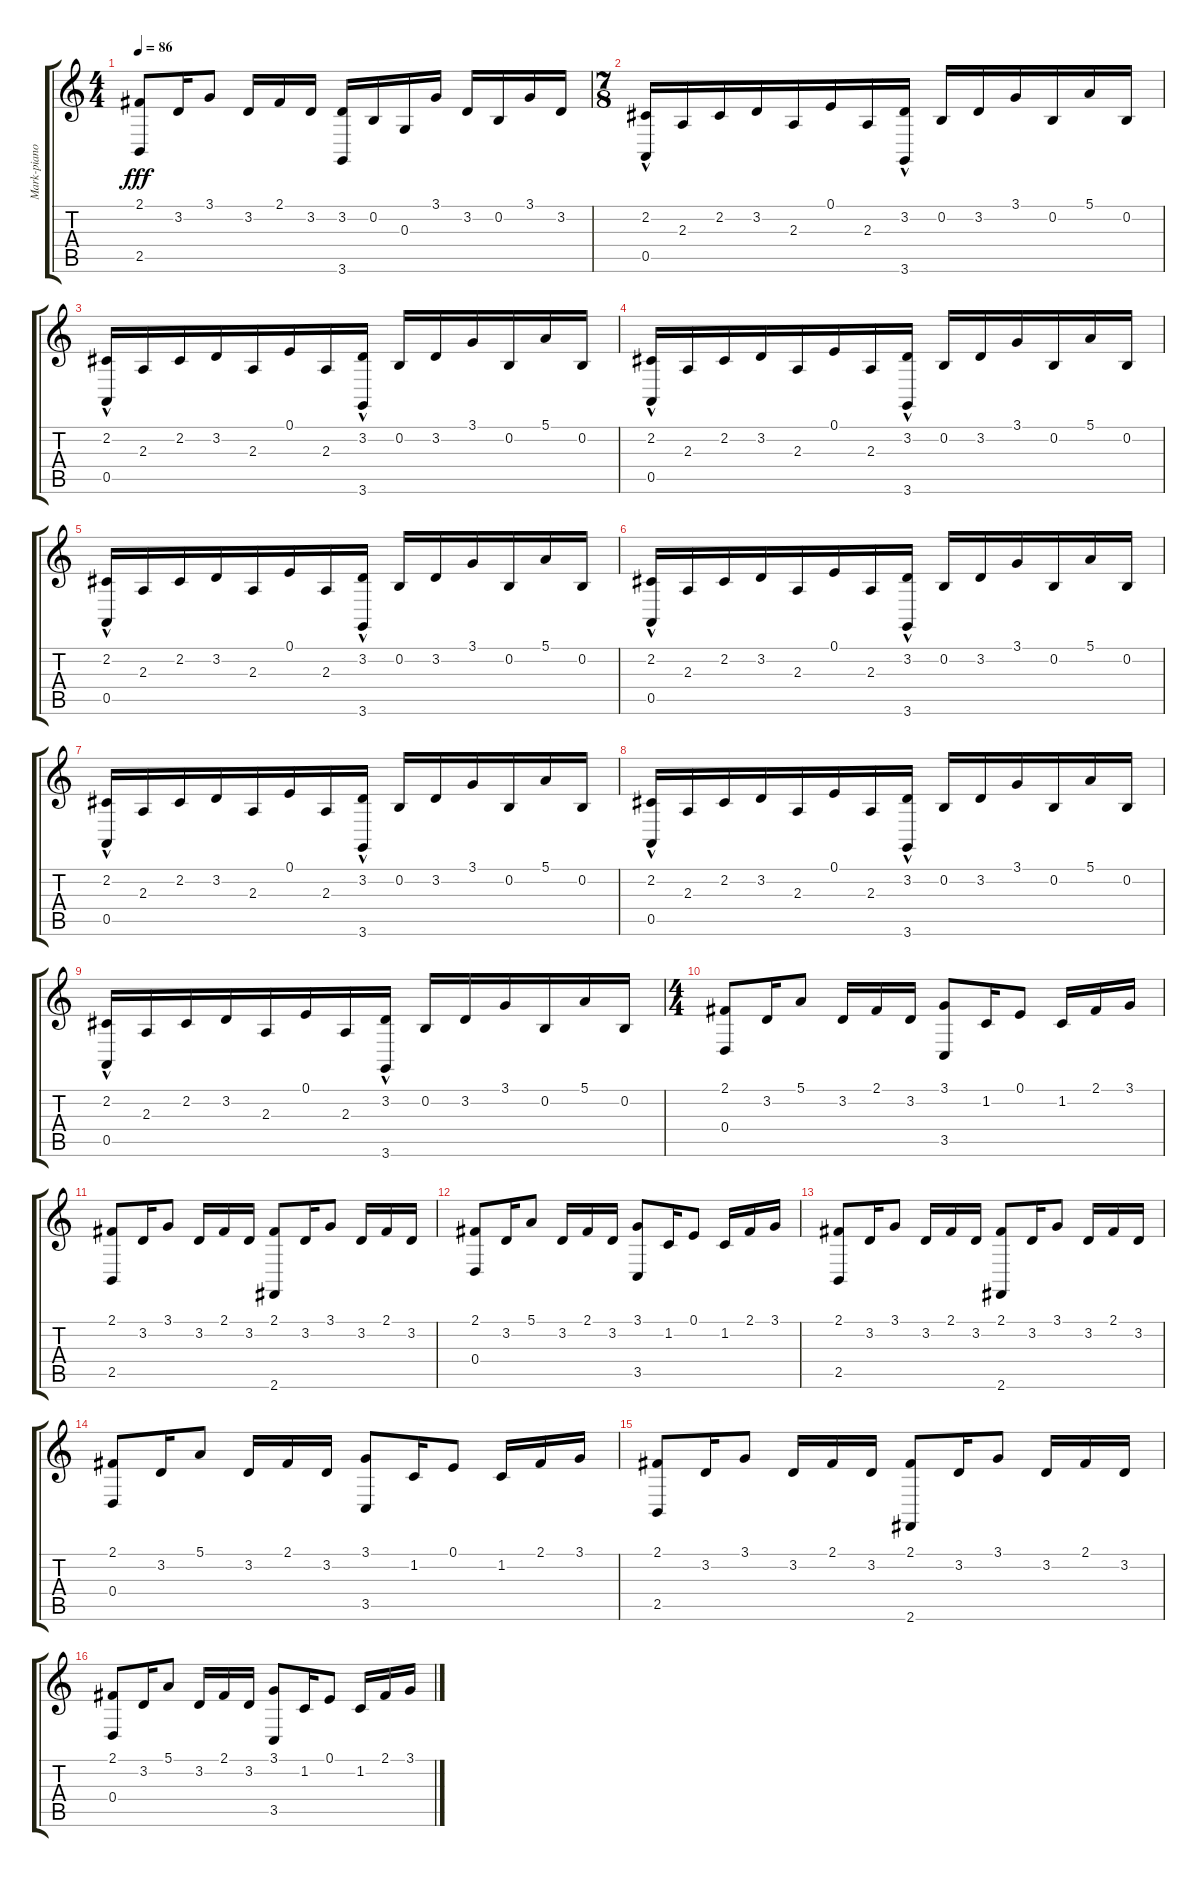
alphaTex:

\track ("Mark-piano" "Mark-piano") {instrument honkytonkpiano}
\staff {score tabs}
\tuning (E4 B3 G3 D3 A2 E2) {hide}
\ts (4 4)
\tempo 86
\clef g2
\ks c
(2.1 2.5).8{dy fff} 3.2.16 3.1.8 3.2.16 2.1.16 3.2.16 (3.2 3.6).16 0.2.16 0.3.16 3.1.16 3.2.16 0.2.16 3.1.16 3.2.16 |
\ts (7 8)
(2.2 0.5{hac}).16 2.3.16 2.2.16 3.2.16 2.3.16 0.1.16 2.3.16 (3.2 3.6{hac}).16 0.2.16 3.2.16 3.1.16 0.2.16 5.1.16 0.2.16 |
(2.2 0.5{hac}).16 2.3.16 2.2.16 3.2.16 2.3.16 0.1.16 2.3.16 (3.2 3.6{hac}).16 0.2.16 3.2.16 3.1.16 0.2.16 5.1.16 0.2.16 |
(2.2 0.5{hac}).16 2.3.16 2.2.16 3.2.16 2.3.16 0.1.16 2.3.16 (3.2 3.6{hac}).16 0.2.16 3.2.16 3.1.16 0.2.16 5.1.16 0.2.16 |
(2.2 0.5{hac}).16 2.3.16 2.2.16 3.2.16 2.3.16 0.1.16 2.3.16 (3.2 3.6{hac}).16 0.2.16 3.2.16 3.1.16 0.2.16 5.1.16 0.2.16 |
(2.2 0.5{hac}).16 2.3.16 2.2.16 3.2.16 2.3.16 0.1.16 2.3.16 (3.2 3.6{hac}).16 0.2.16 3.2.16 3.1.16 0.2.16 5.1.16 0.2.16 |
(2.2 0.5{hac}).16 2.3.16 2.2.16 3.2.16 2.3.16 0.1.16 2.3.16 (3.2 3.6{hac}).16 0.2.16 3.2.16 3.1.16 0.2.16 5.1.16 0.2.16 |
(2.2 0.5{hac}).16 2.3.16 2.2.16 3.2.16 2.3.16 0.1.16 2.3.16 (3.2 3.6{hac}).16 0.2.16 3.2.16 3.1.16 0.2.16 5.1.16 0.2.16 |
(2.2 0.5{hac}).16 2.3.16 2.2.16 3.2.16 2.3.16 0.1.16 2.3.16 (3.2 3.6{hac}).16 0.2.16 3.2.16 3.1.16 0.2.16 5.1.16 0.2.16 |
\ts (4 4)
(2.1 0.4).8 3.2.16 5.1.8 3.2.16 2.1.16 3.2.16 (3.1 3.5).8 1.2.16 0.1.8 1.2.16 2.1.16 3.1.16 |
(2.1 2.5).8 3.2.16 3.1.8 3.2.16 2.1.16 3.2.16 (2.1 2.6).8 3.2.16 3.1.8 3.2.16 2.1.16 3.2.16 |
(2.1 0.4).8 3.2.16 5.1.8 3.2.16 2.1.16 3.2.16 (3.1 3.5).8 1.2.16 0.1.8 1.2.16 2.1.16 3.1.16 |
(2.1 2.5).8 3.2.16 3.1.8 3.2.16 2.1.16 3.2.16 (2.1 2.6).8 3.2.16 3.1.8 3.2.16 2.1.16 3.2.16 |
(2.1 0.4).8 3.2.16 5.1.8 3.2.16 2.1.16 3.2.16 (3.1 3.5).8 1.2.16 0.1.8 1.2.16 2.1.16 3.1.16 |
(2.1 2.5).8 3.2.16 3.1.8 3.2.16 2.1.16 3.2.16 (2.1 2.6).8 3.2.16 3.1.8 3.2.16 2.1.16 3.2.16 |
(2.1 0.4).8 3.2.16 5.1.8 3.2.16 2.1.16 3.2.16 (3.1 3.5).8 1.2.16 0.1.8 1.2.16 2.1.16 3.1.16
